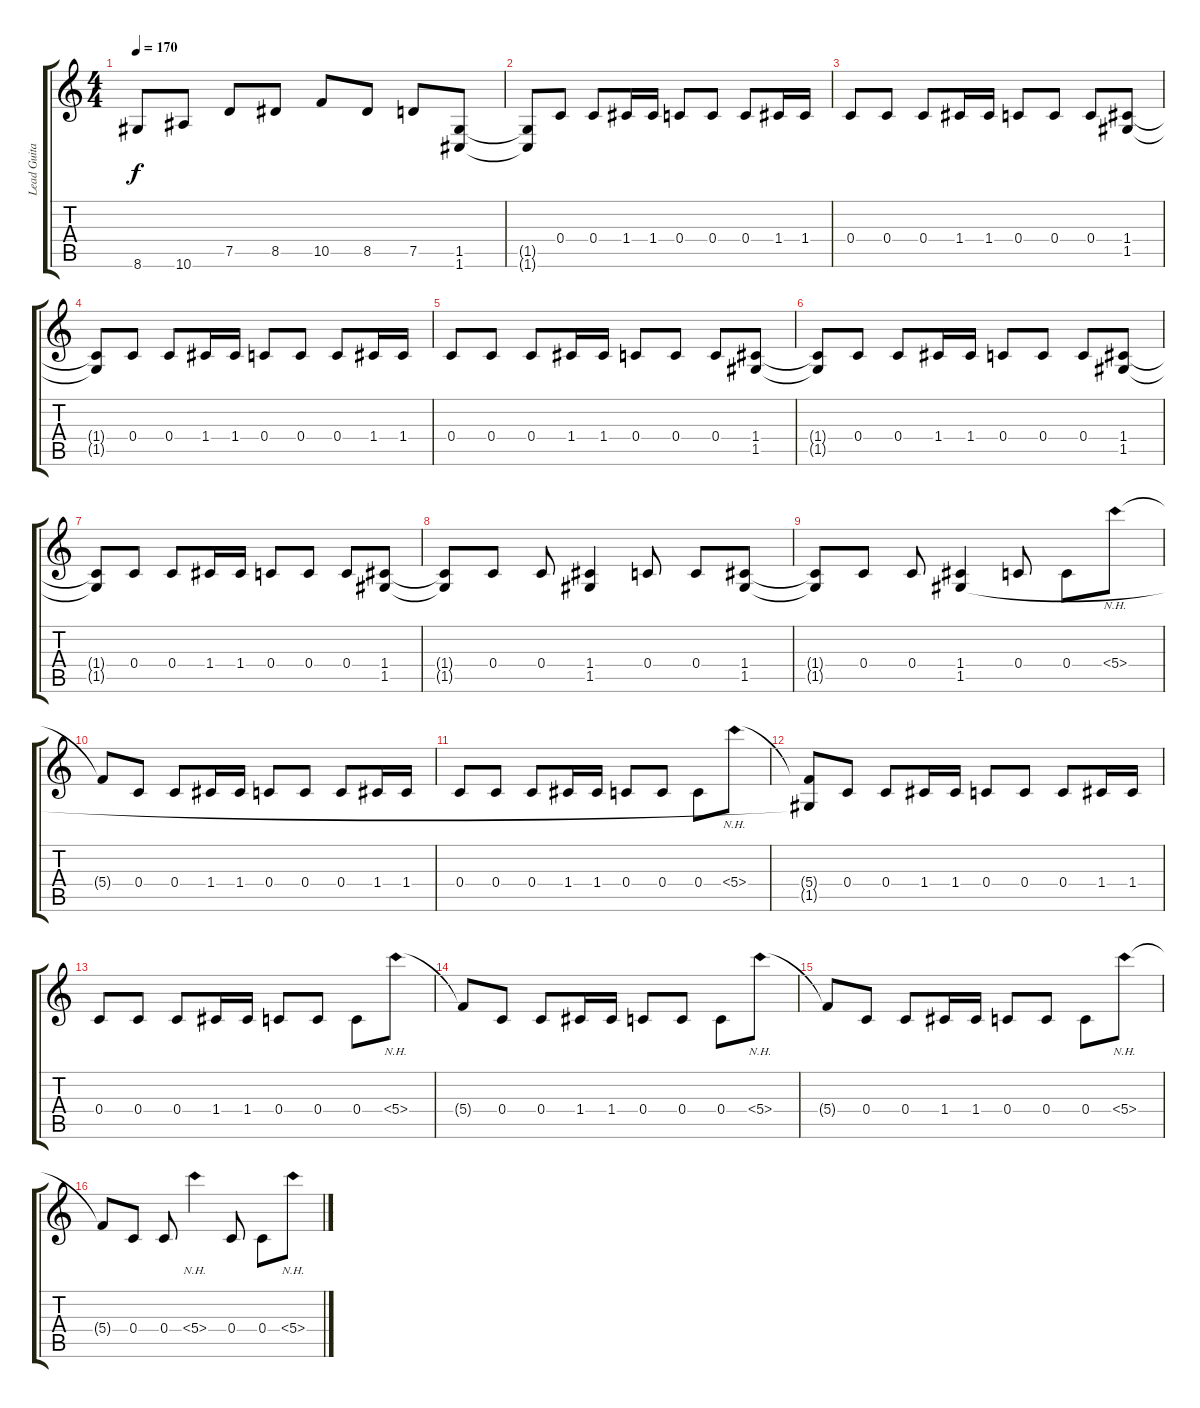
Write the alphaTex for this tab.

\track ("Lead Guitar" "Lead Guita") {instrument distortionguitar}
\staff {score tabs}
\tuning (D4 A3 F3 C3 G2 C2) {hide}
\ts (4 4)
\tempo 170
\clef g2
\ks c
8.6{t}.8{dy f} 10.6.8 7.5.8 8.5.8 10.5.8 8.5.8 7.5.8 (1.5 1.6).8 |
(1.5{t} 1.6{t}).8 0.4.8 0.4.8 1.4.16 1.4.16 0.4.8 0.4.8 0.4.8 1.4.16 1.4.16 |
0.4.8 0.4.8 0.4.8 1.4.16 1.4.16 0.4.8 0.4.8 0.4.8 (1.4 1.5).8 |
(1.4{t} 1.5{t}).8 0.4.8 0.4.8 1.4.16 1.4.16 0.4.8 0.4.8 0.4.8 1.4.16 1.4.16 |
0.4.8 0.4.8 0.4.8 1.4.16 1.4.16 0.4.8 0.4.8 0.4.8 (1.4 1.5).8 |
(1.4{t} 1.5{t}).8 0.4.8 0.4.8 1.4.16 1.4.16 0.4.8 0.4.8 0.4.8 (1.4 1.5).8 |
(1.4{t} 1.5{t}).8 0.4.8 0.4.8 1.4.16 1.4.16 0.4.8 0.4.8 0.4.8 (1.4 1.5).8 |
(1.4{t} 1.5{t}).8 0.4.8 0.4.8 (1.4 1.5).4 0.4.8 0.4.8 (1.4 1.5).8 |
(1.4{t} 1.5{t}).8 0.4.8 0.4.8 (1.4 1.5).4 0.4.8 0.4.8 5.4{nh}.8 |
5.4{t}.8 0.4.8 0.4.8 1.4.16 1.4.16 0.4.8 0.4.8 0.4.8 1.4.16 1.4.16 |
0.4.8 0.4.8 0.4.8 1.4.16 1.4.16 0.4.8 0.4.8 0.4.8 5.4{nh}.8 |
(5.4{t} 1.5{t}).8 0.4.8 0.4.8 1.4.16 1.4.16 0.4.8 0.4.8 0.4.8 1.4.16 1.4.16 |
0.4.8 0.4.8 0.4.8 1.4.16 1.4.16 0.4.8 0.4.8 0.4.8 5.4{nh}.8 |
5.4{t}.8 0.4.8 0.4.8 1.4.16 1.4.16 0.4.8 0.4.8 0.4.8 5.4{nh}.8 |
5.4{t}.8 0.4.8 0.4.8 1.4.16 1.4.16 0.4.8 0.4.8 0.4.8 5.4{nh}.8 |
5.4{t}.8 0.4.8 0.4.8 5.4{nh}.4 0.4.8 0.4.8 5.4{nh}.8
